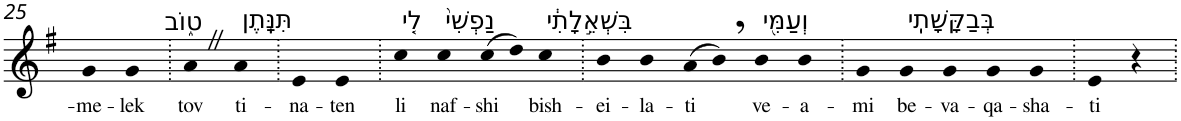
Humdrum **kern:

**kern	**text
*part1	*part1
*staff1	*staff1
*I"Piano	*
*I'Pno	*
!!LO:PB:g=z
*clefG2	*
*k[f#]	*
*G:	*
=25	=25
!	!LO:LY:b
4g	-me-
!	!LO:LY:b
4g	-lek
=26.	=26.
!LO:TX:a:t=ט֑וֹב	!
!	!LO:LY:b
4aZ	tov
!LO:TX:a:t=תִּנָּֽתֶן	!
!	!LO:LY:b
4a	ti-
=27.	=27.
!	!LO:LY:b
4e	-na-
!	!LO:LY:b
4e	-ten
=28.	=28.
!LO:TX:a:t=לִ֤י	!
!	!LO:LY:b
4cc	li
!LO:TX:a:t=נַפְשִׁי֙	!
!	!LO:LY:b
4cc	naf-
!	!LO:LY:b
(>8cc	-shi
8dd)	.
!LO:TX:a:t=בִּשְׁאֵ֣לָתִ֔י	!
!	!LO:LY:b
4cc	bish-
=29.	=29.
!	!LO:LY:b
4b	-ei-
!	!LO:LY:b
4b	-la-
!	!LO:LY:b
(>8a	-ti
8b,)	.
!LO:TX:a:t=וְעַמִּ֖י	!
!	!LO:LY:b
4b	ve-
!	!LO:LY:b
4b	-a-
=30.	=30.
!	!LO:LY:b
4g	-mi
!LO:TX:a:t=בְּבַקָּשָׁתִֽי	!
!	!LO:LY:b
4g	be-
!	!LO:LY:b
4g	-va-
!	!LO:LY:b
4g	-qa-
!	!LO:LY:b
4g	-sha-
=31.	=31.
!	!LO:LY:b
4e	-ti
4r	.
=.	=.
*-	*-
